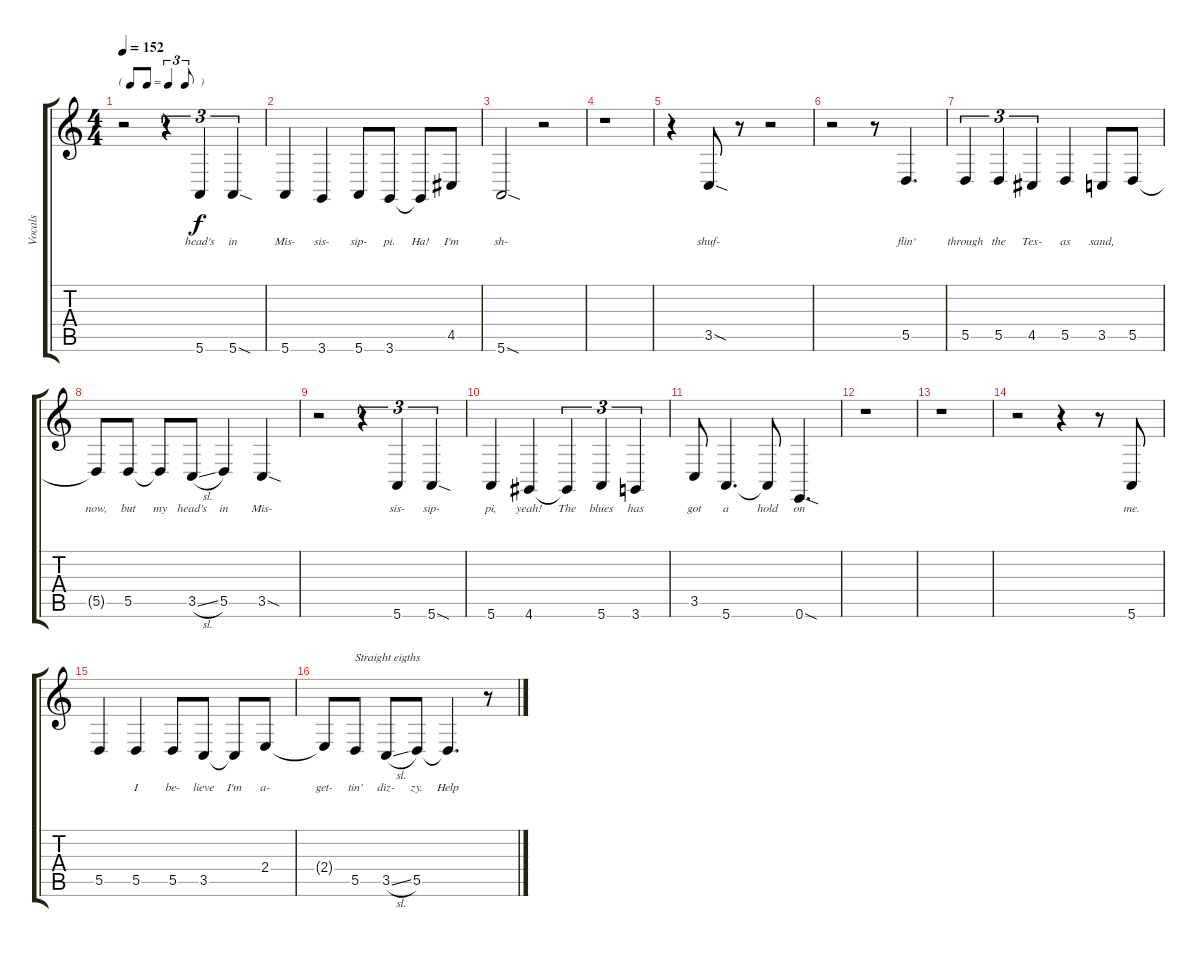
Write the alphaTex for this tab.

\track ("Vocals" "Vocals") {instrument trumpet}
\staff {score tabs}
\tuning (E4 B3 G3 D3 A2 E2) {hide}
\ts (4 4)
\tf triplet8th
\tempo 152
\clef g2
\ks c
r.2{dy f} r.4{tu (3 2)} 5.6.4{tu (3 2) lyrics (0 "head's") lyrics (1 "") lyrics (2 "") lyrics (3 "") lyrics (4 "")} 5.6{sod}.4{tu (3 2) lyrics (0 "in") lyrics (1 "") lyrics (2 "") lyrics (3 "") lyrics (4 "")} |
5.6.4{lyrics (0 "Mis-") lyrics (1 "") lyrics (2 "") lyrics (3 "") lyrics (4 "")} 3.6.4{lyrics (0 "sis-") lyrics (1 "") lyrics (2 "") lyrics (3 "") lyrics (4 "")} 5.6.8{lyrics (0 "sip-") lyrics (1 "") lyrics (2 "") lyrics (3 "") lyrics (4 "")} 3.6.8{lyrics (0 "pi.") lyrics (1 "") lyrics (2 "") lyrics (3 "") lyrics (4 "")} 3.6{t}.8{lyrics (0 "Ha!") lyrics (1 "") lyrics (2 "") lyrics (3 "") lyrics (4 "")} 4.5.8{lyrics (0 "I'm") lyrics (1 "") lyrics (2 "") lyrics (3 "") lyrics (4 "")} |
5.6{sod}.2{lyrics (0 "sh-") lyrics (1 "") lyrics (2 "") lyrics (3 "") lyrics (4 "")} r.2 |
r.1 |
r.4 3.5{sod}.8{lyrics (0 "shuf-") lyrics (1 "") lyrics (2 "") lyrics (3 "") lyrics (4 "")} r.8 r.2 |
r.2 r.8 5.5.4{d lyrics (0 "flin'") lyrics (1 "") lyrics (2 "") lyrics (3 "") lyrics (4 "")} |
5.5.4{tu (3 2) lyrics (0 "through") lyrics (1 "") lyrics (2 "") lyrics (3 "") lyrics (4 "")} 5.5.4{tu (3 2) lyrics (0 "the") lyrics (1 "") lyrics (2 "") lyrics (3 "") lyrics (4 "")} 4.5.4{tu (3 2) lyrics (0 "Tex-") lyrics (1 "") lyrics (2 "") lyrics (3 "") lyrics (4 "")} 5.5.4{lyrics (0 "as") lyrics (1 "") lyrics (2 "") lyrics (3 "") lyrics (4 "")} 3.5.8{lyrics (0 "sand,") lyrics (1 "") lyrics (2 "") lyrics (3 "") lyrics (4 "")} 5.5.8{lyrics (0 "") lyrics (1 "") lyrics (2 "") lyrics (3 "") lyrics (4 "")} |
5.5{t}.8{lyrics (0 "now,") lyrics (1 "") lyrics (2 "") lyrics (3 "") lyrics (4 "")} 5.5.8{lyrics (0 "but") lyrics (1 "") lyrics (2 "") lyrics (3 "") lyrics (4 "")} 5.5{t}.8{lyrics (0 "my") lyrics (1 "") lyrics (2 "") lyrics (3 "") lyrics (4 "")} 3.5{sl}.8{lyrics (0 "head's") lyrics (1 "") lyrics (2 "") lyrics (3 "") lyrics (4 "")} 5.5.4{lyrics (0 "in") lyrics (1 "") lyrics (2 "") lyrics (3 "") lyrics (4 "")} 3.5{sod}.4{lyrics (0 "Mis-") lyrics (1 "") lyrics (2 "") lyrics (3 "") lyrics (4 "")} |
r.2 r.4{tu (3 2)} 5.6.4{tu (3 2) lyrics (0 "sis-") lyrics (1 "") lyrics (2 "") lyrics (3 "") lyrics (4 "")} 5.6{sod}.4{tu (3 2) lyrics (0 "sip-") lyrics (1 "") lyrics (2 "") lyrics (3 "") lyrics (4 "")} |
5.6.4{lyrics (0 "pi,") lyrics (1 "") lyrics (2 "") lyrics (3 "") lyrics (4 "")} 4.6.4{lyrics (0 "yeah!") lyrics (1 "") lyrics (2 "") lyrics (3 "") lyrics (4 "")} 4.6{t}.4{tu (3 2) lyrics (0 "The") lyrics (1 "") lyrics (2 "") lyrics (3 "") lyrics (4 "")} 5.6.4{tu (3 2) lyrics (0 "blues") lyrics (1 "") lyrics (2 "") lyrics (3 "") lyrics (4 "")} 3.6.4{tu (3 2) lyrics (0 "has") lyrics (1 "") lyrics (2 "") lyrics (3 "") lyrics (4 "")} |
3.5.8{lyrics (0 "got") lyrics (1 "") lyrics (2 "") lyrics (3 "") lyrics (4 "")} 5.6.4{d lyrics (0 "a") lyrics (1 "") lyrics (2 "") lyrics (3 "") lyrics (4 "")} 5.6{t}.8{lyrics (0 "hold") lyrics (1 "") lyrics (2 "") lyrics (3 "") lyrics (4 "")} 0.6{sod}.4{d lyrics (0 "on") lyrics (1 "") lyrics (2 "") lyrics (3 "") lyrics (4 "")} |
r.1 |
r.1 |
r.2 r.4 r.8 5.6.8{lyrics (0 "me.") lyrics (1 "") lyrics (2 "") lyrics (3 "") lyrics (4 "")} |
5.5.4{lyrics (0 "") lyrics (1 "") lyrics (2 "") lyrics (3 "") lyrics (4 "")} 5.5.4{lyrics (0 "I") lyrics (1 "") lyrics (2 "") lyrics (3 "") lyrics (4 "")} 5.5.8{lyrics (0 "be-") lyrics (1 "") lyrics (2 "") lyrics (3 "") lyrics (4 "")} 3.5.8{lyrics (0 "lieve") lyrics (1 "") lyrics (2 "") lyrics (3 "") lyrics (4 "")} 3.5{t}.8{lyrics (0 "I'm") lyrics (1 "") lyrics (2 "") lyrics (3 "") lyrics (4 "")} 2.4.8{lyrics (0 "a-") lyrics (1 "") lyrics (2 "") lyrics (3 "") lyrics (4 "")} |
2.4{t}.8{lyrics (0 "get-") lyrics (1 "") lyrics (2 "") lyrics (3 "") lyrics (4 "")} 5.5.8{txt "Straight eigths" lyrics (0 "tin'") lyrics (1 "") lyrics (2 "") lyrics (3 "") lyrics (4 "")} 3.5{sl}.8{lyrics (0 "diz-") lyrics (1 "") lyrics (2 "") lyrics (3 "") lyrics (4 "")} 5.5.8{lyrics (0 "zy.") lyrics (1 "") lyrics (2 "") lyrics (3 "") lyrics (4 "")} 5.5{t}.4{d lyrics (0 "Help") lyrics (1 "") lyrics (2 "") lyrics (3 "") lyrics (4 "")} r.8
